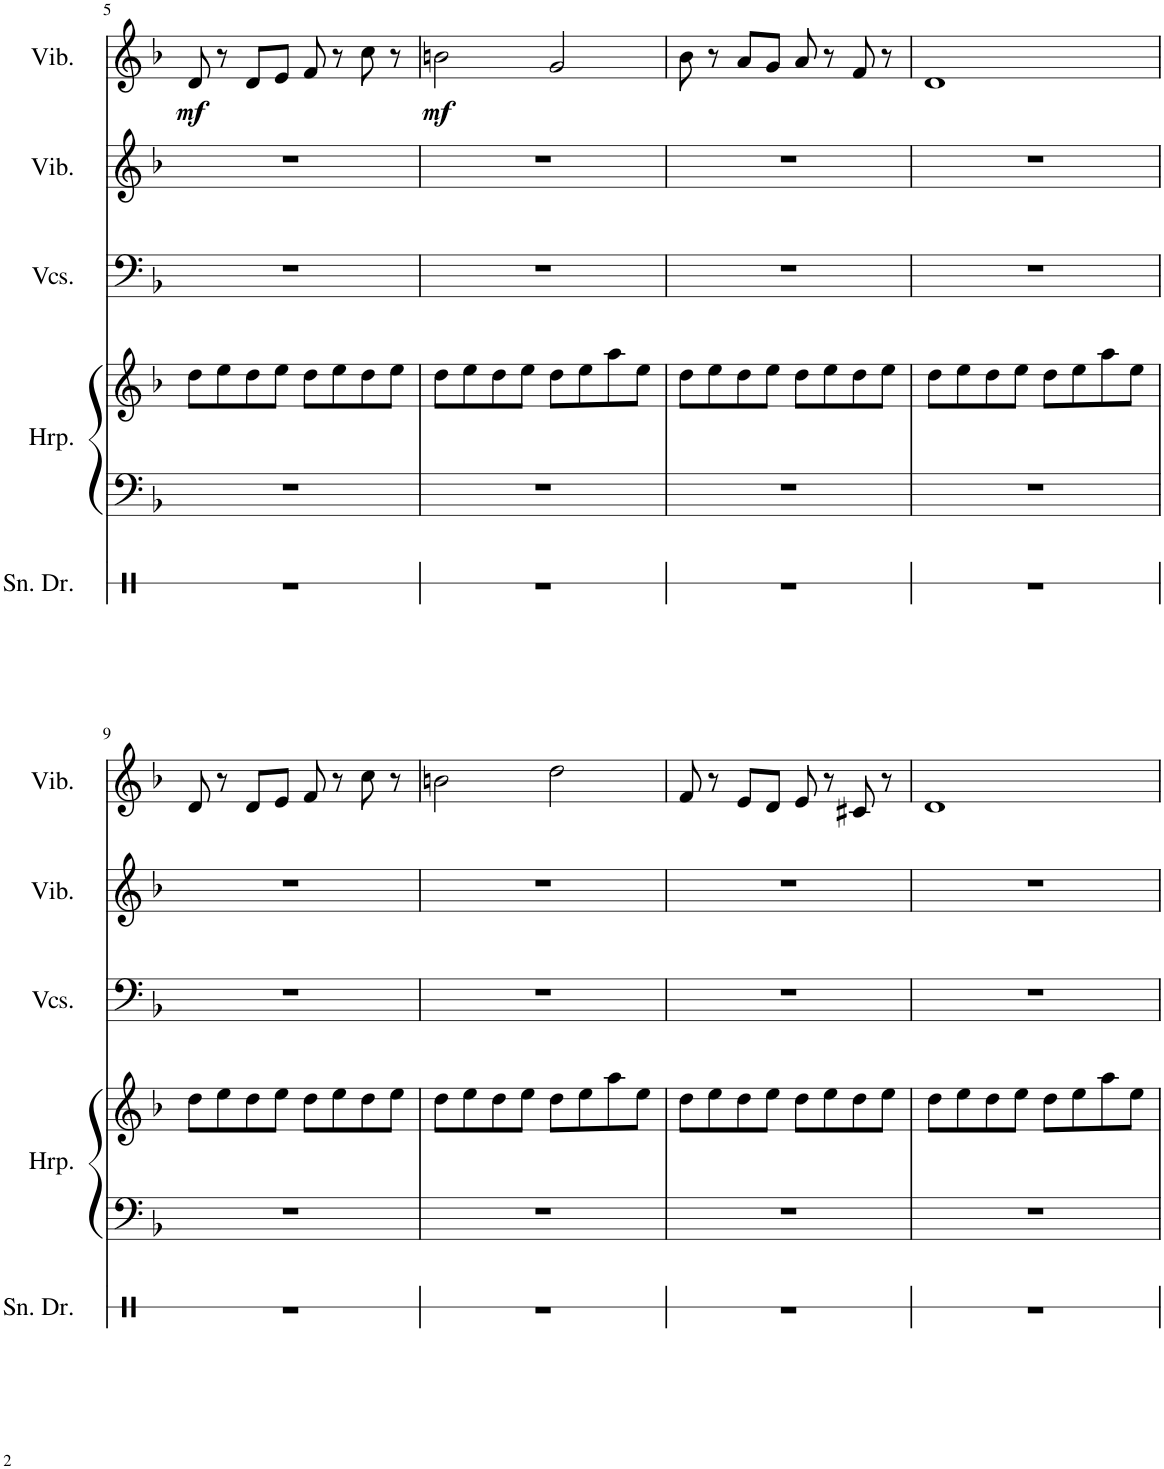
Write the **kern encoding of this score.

**kern	**kern	**kern	**kern	**kern	**kern	**dynam
*part5	*part4	*part4	*part3	*part2	*part1	*part1
*staff6	*staff5	*staff4	*staff3	*staff2	*staff1	*staff1
*I"Snare Drum	*I"Harp	*	*I"Violoncellos	*I"Vibraphone	*I"Vibraphone	*
*I'Sn. Dr.	*I'Hrp.	*	*I'Vcs.	*I'Vib.	*I'Vib.	*
!!LO:PB:g=z
*clefX	*clefF4	*clefG2	*clefF4	*clefG2	*clefG2	*
*k[]	*k[b-]	*k[b-]	*k[b-]	*k[b-]	*k[b-]	*
*M4/4	*M4/4	*M4/4	*M4/4	*M4/4	*M4/4	*
*met(c)	*met(c)	*met(c)	*met(c)	*met(c)	*met(c)	*
=5	=5	=5	=5	=5	=5	=5
!	!	!	!	!	!	!LO:DY:b
1r	1r	8dd\L	1r	1r	8d/	mf
.	.	8ee\	.	.	8r	.
.	.	8dd\	.	.	8d/L	.
.	.	8ee\J	.	.	8e/J	.
.	.	8dd\L	.	.	8f/	.
.	.	8ee\	.	.	8r	.
.	.	8dd\	.	.	8cc\	.
.	.	8ee\J	.	.	8r	.
=6	=6	=6	=6	=6	=6	=6
!	!	!	!	!	!	!LO:DY:b
1r	1r	8dd\L	1r	1r	2bn\	mf
.	.	8ee\	.	.	.	.
.	.	8dd\	.	.	.	.
.	.	8ee\J	.	.	.	.
.	.	8dd\L	.	.	2g/	.
.	.	8ee\	.	.	.	.
.	.	8aa\	.	.	.	.
.	.	8ee\J	.	.	.	.
=7	=7	=7	=7	=7	=7	=7
1r	1r	8dd\L	1r	1r	8b-\	.
.	.	8ee\	.	.	8r	.
.	.	8dd\	.	.	8a/L	.
.	.	8ee\J	.	.	8g/J	.
.	.	8dd\L	.	.	8a/	.
.	.	8ee\	.	.	8r	.
.	.	8dd\	.	.	8f/	.
.	.	8ee\J	.	.	8r	.
=8	=8	=8	=8	=8	=8	=8
1r	1r	8dd\L	1r	1r	1d	.
.	.	8ee\	.	.	.	.
.	.	8dd\	.	.	.	.
.	.	8ee\J	.	.	.	.
.	.	8dd\L	.	.	.	.
.	.	8ee\	.	.	.	.
.	.	8aa\	.	.	.	.
.	.	8ee\J	.	.	.	.
!!LO:LB:g=z
=9	=9	=9	=9	=9	=9	=9
1r	1r	8dd\L	1r	1r	8d/	.
.	.	8ee\	.	.	8r	.
.	.	8dd\	.	.	8d/L	.
.	.	8ee\J	.	.	8e/J	.
.	.	8dd\L	.	.	8f/	.
.	.	8ee\	.	.	8r	.
.	.	8dd\	.	.	8cc\	.
.	.	8ee\J	.	.	8r	.
=10	=10	=10	=10	=10	=10	=10
1r	1r	8dd\L	1r	1r	2bn\	.
.	.	8ee\	.	.	.	.
.	.	8dd\	.	.	.	.
.	.	8ee\J	.	.	.	.
.	.	8dd\L	.	.	2dd\	.
.	.	8ee\	.	.	.	.
.	.	8aa\	.	.	.	.
.	.	8ee\J	.	.	.	.
=11	=11	=11	=11	=11	=11	=11
1r	1r	8dd\L	1r	1r	8f/	.
.	.	8ee\	.	.	8r	.
.	.	8dd\	.	.	8e/L	.
.	.	8ee\J	.	.	8d/J	.
.	.	8dd\L	.	.	8e/	.
.	.	8ee\	.	.	8r	.
.	.	8dd\	.	.	8c#X/	.
.	.	8ee\J	.	.	8r	.
=12	=12	=12	=12	=12	=12	=12
1r	1r	8dd\L	1r	1r	1d	.
.	.	8ee\	.	.	.	.
.	.	8dd\	.	.	.	.
.	.	8ee\J	.	.	.	.
.	.	8dd\L	.	.	.	.
.	.	8ee\	.	.	.	.
.	.	8aa\	.	.	.	.
.	.	8ee\J	.	.	.	.
=	=	=	=	=	=	=
*-	*-	*-	*-	*-	*-	*-
